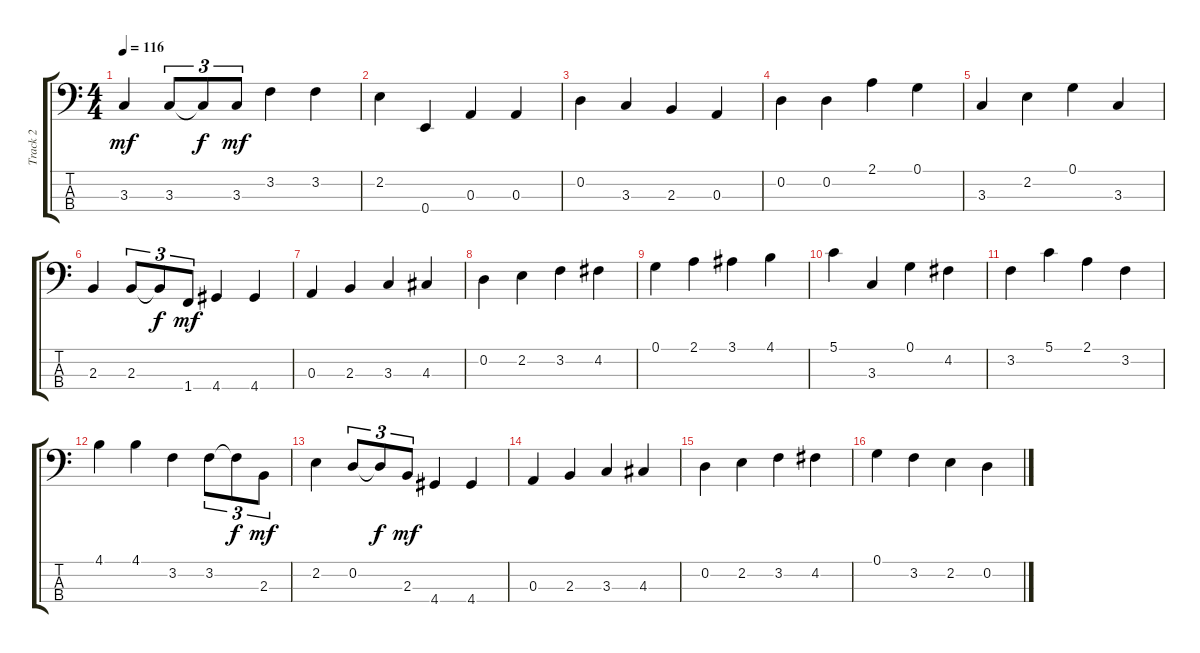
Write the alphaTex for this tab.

\track ("Track 2" "Track 2") {instrument acousticbass}
\staff {score tabs}
\tuning (G2 D2 A1 E1) {hide}
\ts (4 4)
\tempo 116
\clef f4
\ks c
3.3.4{dy mf} 3.3.8{tu (3 2)} 3.3{t}.8{tu (3 2) dy f} 3.3.8{tu (3 2) dy mf} 3.2.4 3.2.4 |
2.2.4 0.4.4 0.3.4 0.3.4 |
0.2.4 3.3.4 2.3.4 0.3.4 |
0.2.4 0.2.4 2.1.4 0.1.4 |
3.3.4 2.2.4 0.1.4 3.3.4 |
2.3.4 2.3.8{tu (3 2)} 2.3{t}.8{tu (3 2) dy f} 1.4.8{tu (3 2) dy mf} 4.4.4 4.4.4 |
0.3.4 2.3.4 3.3.4 4.3.4 |
0.2.4 2.2.4 3.2.4 4.2.4 |
0.1.4 2.1.4 3.1.4 4.1.4 |
5.1.4 3.3.4 0.1.4 4.2.4 |
3.2.4 5.1.4 2.1.4 3.2.4 |
4.1.4 4.1.4 3.2.4 3.2.8{tu (3 2)} 3.2{t}.8{tu (3 2) dy f} 2.3.8{tu (3 2) dy mf} |
2.2.4 0.2.8{tu (3 2)} 0.2{t}.8{tu (3 2) dy f} 2.3.8{tu (3 2) dy mf} 4.4.4 4.4.4 |
0.3.4 2.3.4 3.3.4 4.3.4 |
0.2.4 2.2.4 3.2.4 4.2.4 |
0.1.4 3.2.4 2.2.4 0.2.4
